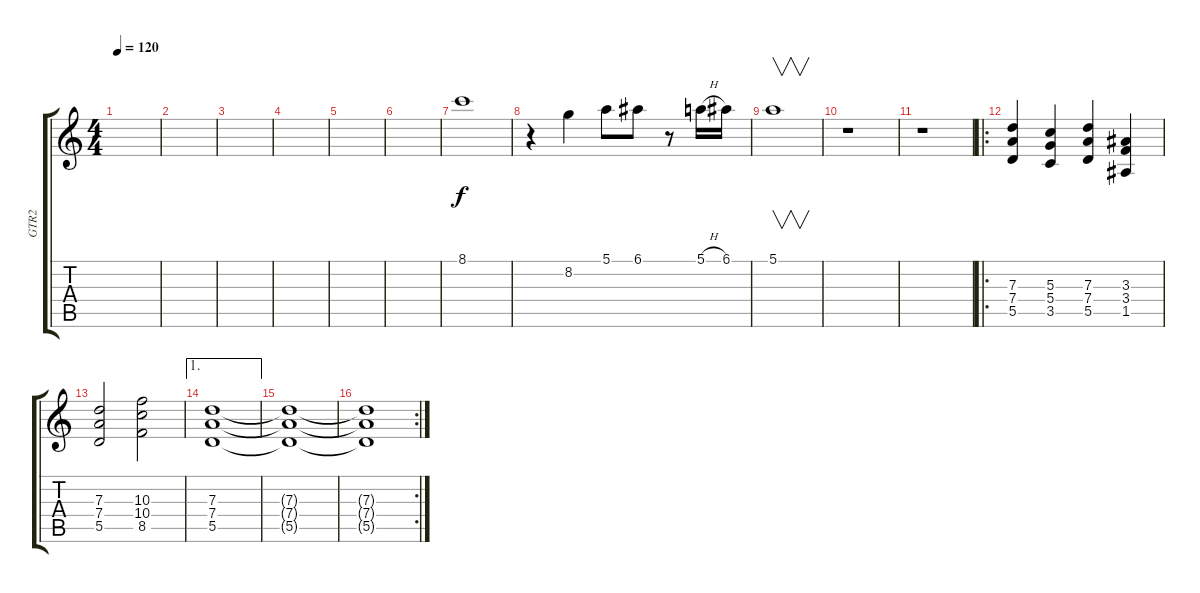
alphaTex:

\track ("GTR2" "GTR2") {instrument distortionguitar}
\staff {score tabs}
\tuning (E4 B3 G3 D3 A2 E2) {hide}
\ts (4 4)
\tempo 120
\clef g2
\ks c
|
|
|
|
|
|
8.1.1 |
r.4 8.2.4 5.1.8 6.1.8 r.8 5.1{h}.16 6.1.16 |
5.1.1{v} |
r.1 |
r.1 |
\ro
(7.3 7.4 5.5).4 (5.3 5.4 3.5).4 (7.3 7.4 5.5).4 (3.3 3.4 1.5).4 |
(7.3 7.4 5.5).2 (10.3 10.4 8.5).2 |
\ae 1
(7.3 7.4 5.5).1 |
(7.3{t} 7.4{t} 5.5{t}).1 |
\rc 2
(7.3{t} 7.4{t} 5.5{t}).1
